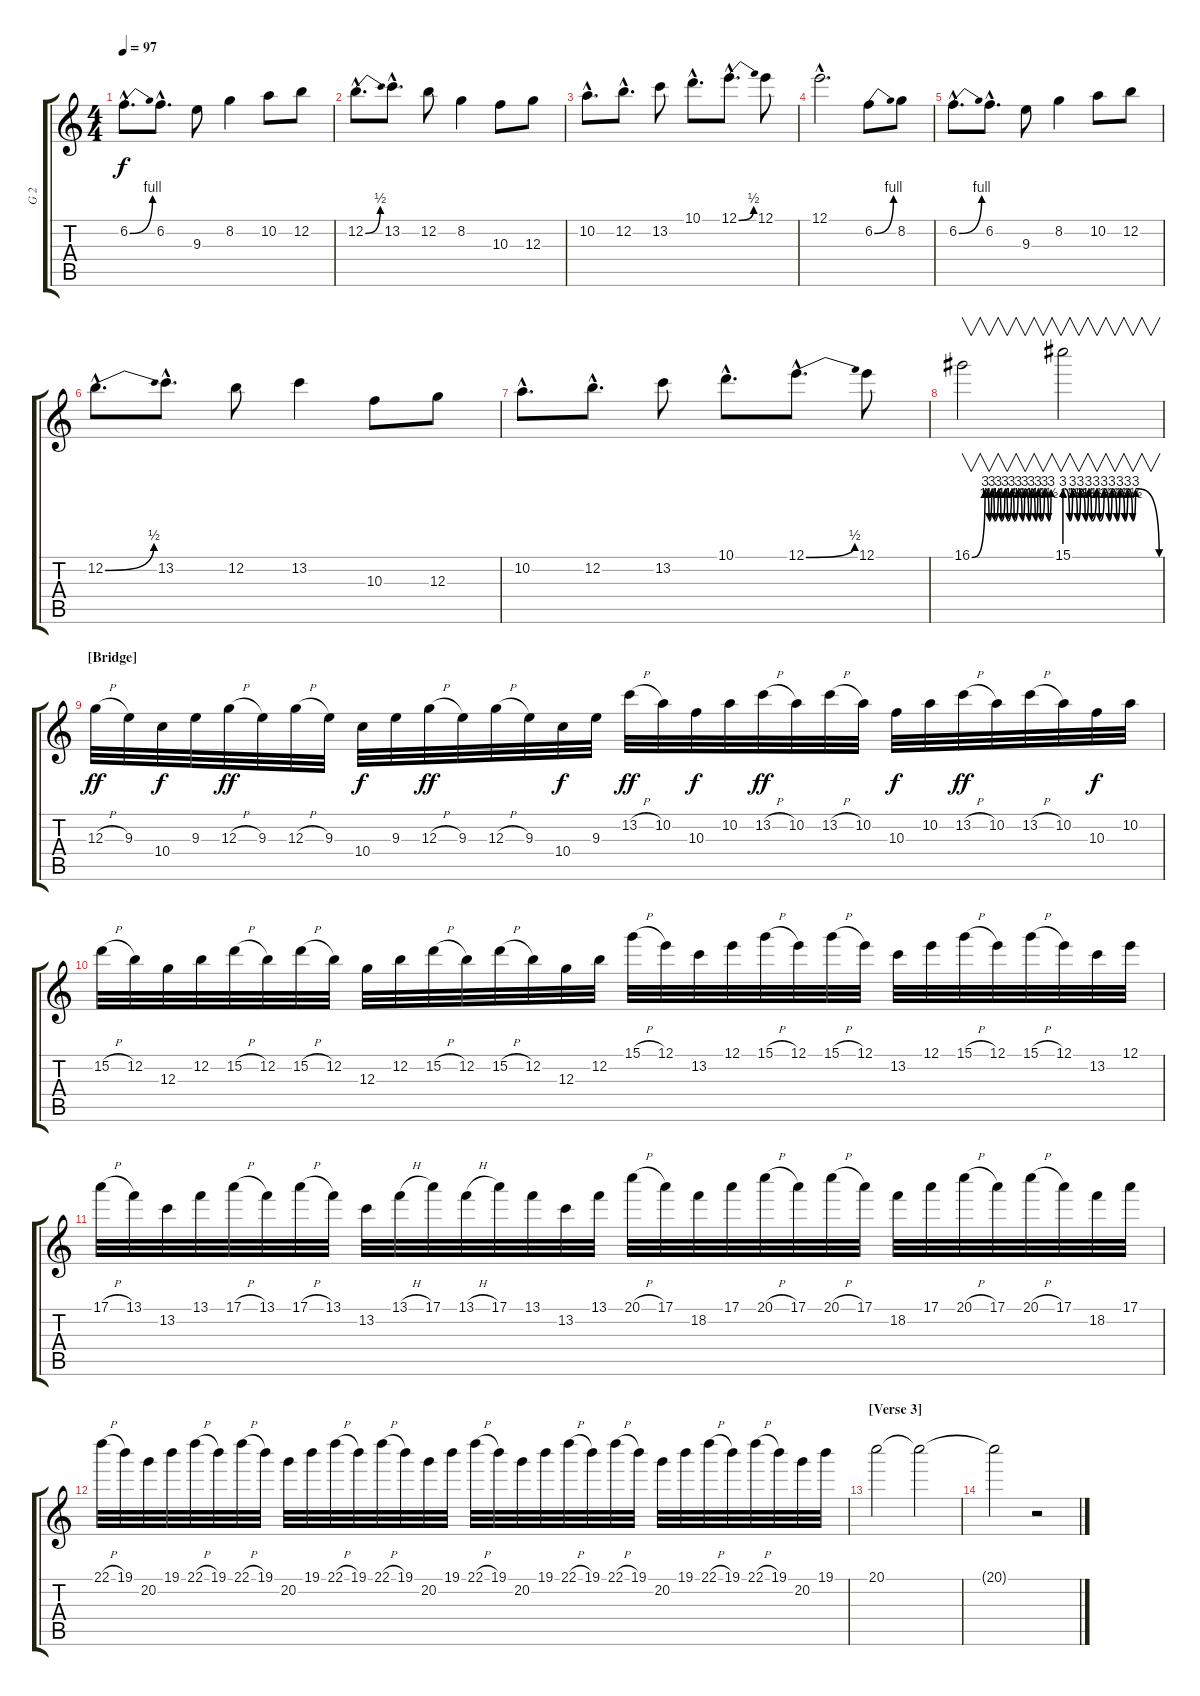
\track ("G 2" "G 2") {instrument distortionguitar}
\staff {score tabs}
\tuning (E4 B3 G3 D3 A2 E2) {hide}
\ts (4 4)
\tempo 97
\clef g2
\ks c
6.2{be (bend 0 0 60 4) hac}.8{d dy f} 6.2{hac}.8{d} 9.3.8 8.2.4 10.2.8 12.2.8 |
12.2{be (bend 0 0 60 2) hac}.8{d} 13.2{hac}.8{d} 12.2.8 8.2.4 10.3.8 12.3.8 |
10.2{hac}.8{d} 12.2{hac}.8{d} 13.2.8 10.1{hac}.8{d} 12.1{be (bend 0 0 60 2) hac}.8{d} 12.1.8 |
12.1{hac}.2{d} 6.2{be (bend 0 0 60 4)}.8{volume 13} 8.2.8 |
\section ("" "")
6.2{be (bend 0 0 60 4) hac}.8{d} 6.2{hac}.8{d} 9.3.8 8.2.4 10.2.8 12.2.8 |
12.2{be (bend 0 0 60 2) hac}.8{d} 13.2{hac}.8{d} 12.2.8 13.2.4 10.3.8 12.3.8 |
10.2{hac}.8{d} 12.2{hac}.8{d} 13.2.8 10.1{hac}.8{d} 12.1{be (bend 0 0 60 2) hac}.8{d} 12.1.8 |
16.1{be (custom 0 0 10 12 13 6 15 12 17 6 20 12 22 6 25 12 27 6 30 12 32 6 35 12 38 6 40 12 43 6 45 12 48 6 50 12 52 6 55 12 58 6 60 12)}.2{v} 15.1{be (custom 0 12 3 6 5 12 8 6 10 12 13 6 15 12 17 6 20 12 22 6 25 12 28 6 30 12 33 6 35 12 38 6 40 12 43 6 45 12 60 0)}.2{v} |
\section ("" "[Bridge]")
12.3{h}.32{dy ff} 9.3.32 10.4.32{dy f} 9.3.32 12.3{h}.32{dy ff} 9.3.32 12.3{h}.32 9.3.32 10.4.32{dy f} 9.3.32 12.3{h}.32{dy ff} 9.3.32 12.3{h}.32 9.3.32 10.4.32{dy f} 9.3.32 13.2{h}.32{dy ff} 10.2.32 10.3.32{dy f} 10.2.32 13.2{h}.32{dy ff} 10.2.32 13.2{h}.32 10.2.32 10.3.32{dy f} 10.2.32 13.2{h}.32{dy ff} 10.2.32 13.2{h}.32 10.2.32 10.3.32{dy f} 10.2.32 |
15.2{h}.32 12.2.32 12.3.32 12.2.32 15.2{h}.32 12.2.32 15.2{h}.32 12.2.32 12.3.32 12.2.32 15.2{h}.32 12.2.32 15.2{h}.32 12.2.32 12.3.32 12.2.32 15.1{h}.32 12.1.32 13.2.32 12.1.32 15.1{h}.32 12.1.32 15.1{h}.32 12.1.32 13.2.32 12.1.32 15.1{h}.32 12.1.32 15.1{h}.32 12.1.32 13.2.32 12.1.32 |
17.1{h}.32 13.1.32 13.2.32 13.1.32 17.1{h}.32 13.1.32 17.1{h}.32 13.1.32 13.2.32 13.1{h}.32 17.1.32 13.1{h}.32 17.1.32 13.1.32 13.2.32 13.1.32 20.1{h}.32 17.1.32 18.2.32 17.1.32 20.1{h}.32 17.1.32 20.1{h}.32 17.1.32 18.2.32 17.1.32 20.1{h}.32 17.1.32 20.1{h}.32 17.1.32 18.2.32 17.1.32 |
22.1{h}.32 19.1.32 20.2.32 19.1.32 22.1{h}.32 19.1.32 22.1{h}.32 19.1.32 20.2.32 19.1.32 22.1{h}.32 19.1.32 22.1{h}.32 19.1.32 20.2.32 19.1.32 22.1{h}.32 19.1.32 20.2.32 19.1.32 22.1{h}.32 19.1.32 22.1{h}.32 19.1.32 20.2.32 19.1.32 22.1{h}.32 19.1.32 22.1{h}.32 19.1.32 20.2.32 19.1.32 |
\section ("" "[Verse 3]")
20.1.2{volume 2} 20.1{t}.2 |
20.1{t}.2 r.2{volume 13}
